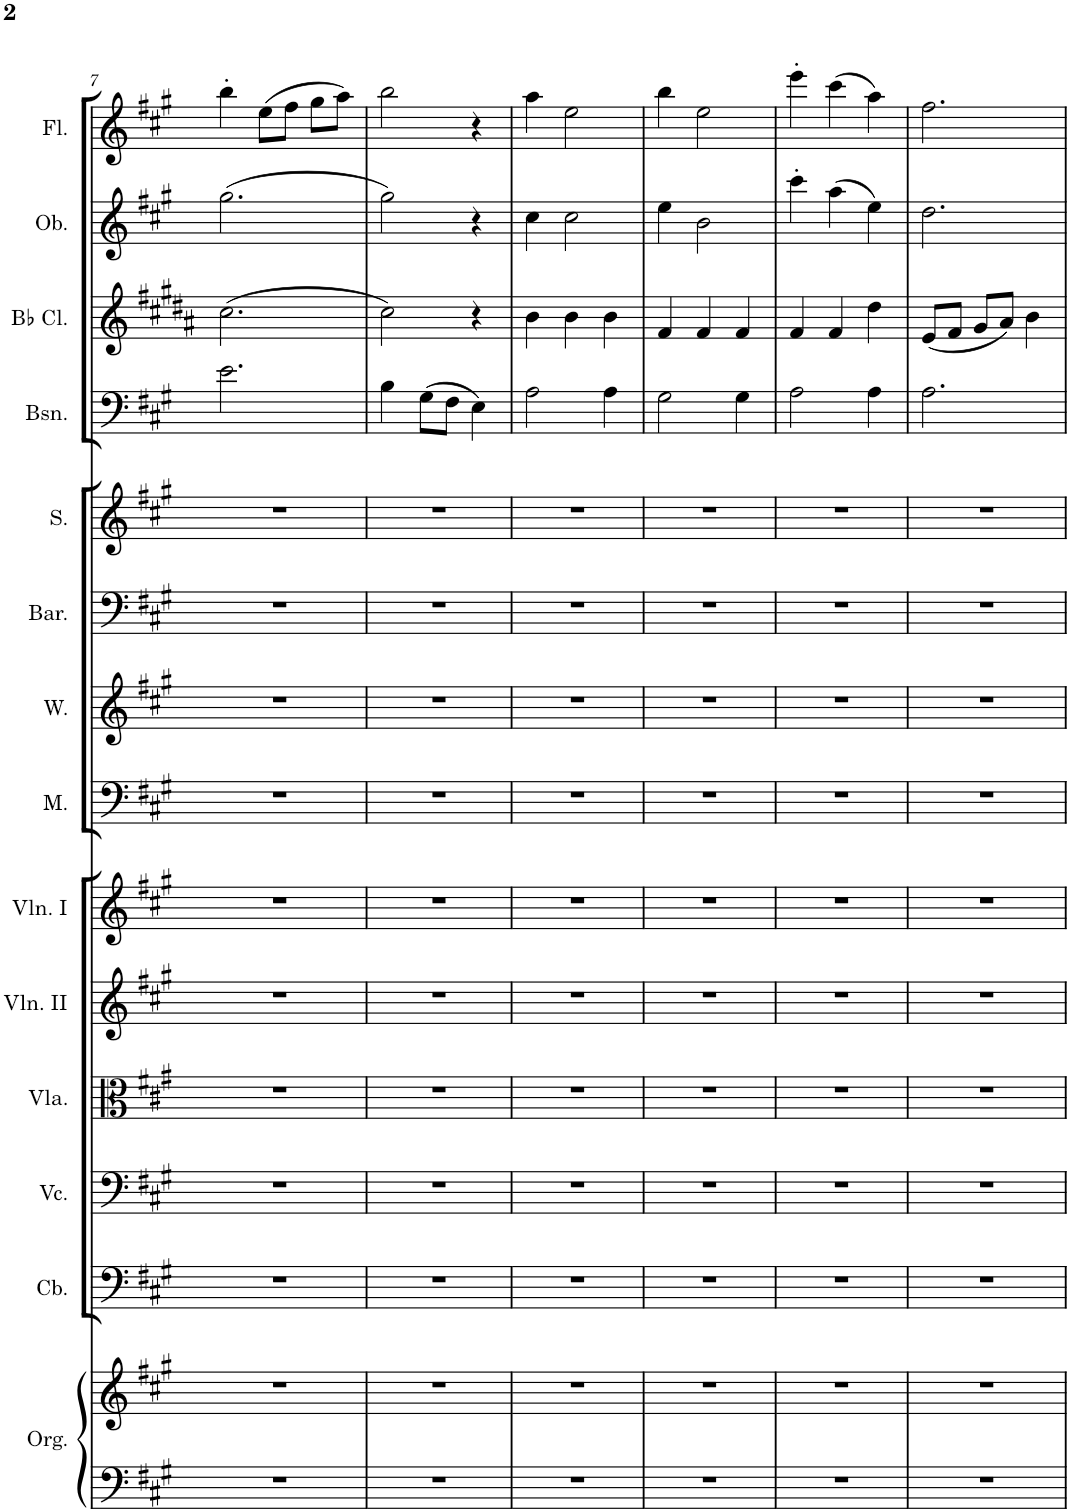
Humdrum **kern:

**kern	**kern	**kern	**kern	**kern	**kern	**kern	**kern	**kern	**kern	**kern	**kern	**kern	**kern	**kern
*part14	*part14	*part13	*part12	*part11	*part10	*part9	*part8	*part7	*part6	*part5	*part4	*part3	*part2	*part1
*staff15	*staff14	*staff13	*staff12	*staff11	*staff10	*staff9	*staff8	*staff7	*staff6	*staff5	*staff4	*staff3	*staff2	*staff1
*I"Organ	*	*I"Contrabasses	*I"Violoncellos	*I"Violas	*I"Violins II	*I"Violins I	*I"Men	*I"Women	*I"Baritone	*I"Soprano	*I"Bassoons	*I"Clarinets in Bb	*I"Oboes	*I"Flutes
*I'Org.	*	*I'Cb.	*I'Vc.	*I'Vla.	*I'Vln. II	*I'Vln. I	*I'M.	*I'W.	*I'Bar.	*I'S.	*I'Bsn.	*	*I'Ob.	*I'Fl.
!!LO:PB:g=z
*clefF4	*clefG2	*clefF4	*clefF4	*clefC3	*clefG2	*clefG2	*clefF4	*clefG2	*clefF4	*clefG2	*clefF4	*clefG2	*clefG2	*clefG2
*	*	*Trd7c12	*	*	*	*	*	*	*	*	*	*Trd1c2	*	*
*k[f#c#g#]	*k[f#c#g#]	*k[f#c#g#]	*k[f#c#g#]	*k[f#c#g#]	*k[f#c#g#]	*k[f#c#g#]	*k[f#c#g#]	*k[f#c#g#]	*k[f#c#g#]	*k[f#c#g#]	*k[f#c#g#]	*k[f#c#g#d#a#]	*k[f#c#g#]	*k[f#c#g#]
*M3/4	*M3/4	*M3/4	*M3/4	*M3/4	*M3/4	*M3/4	*M3/4	*M3/4	*M3/4	*M3/4	*M3/4	*M3/4	*M3/4	*M3/4
=7	=7	=7	=7	=7	=7	=7	=7	=7	=7	=7	=7	=7	=7	=7
2.r	2.r	2.r	2.r	2.r	2.r	2.r	2.r	2.r	2.r	2.r	2.e\	(2.cc#\	(2.gg#\	4bb'\
.	.	.	.	.	.	.	.	.	.	.	.	.	.	(8ee\L
.	.	.	.	.	.	.	.	.	.	.	.	.	.	8ff#\J
.	.	.	.	.	.	.	.	.	.	.	.	.	.	8gg#\L
.	.	.	.	.	.	.	.	.	.	.	.	.	.	8aa\J)
=8	=8	=8	=8	=8	=8	=8	=8	=8	=8	=8	=8	=8	=8	=8
2.r	2.r	2.r	2.r	2.r	2.r	2.r	2.r	2.r	2.r	2.r	4B\	2cc#\)	2gg#\)	2bb\
.	.	.	.	.	.	.	.	.	.	.	(8G#\L	.	.	.
.	.	.	.	.	.	.	.	.	.	.	8F#\J	.	.	.
.	.	.	.	.	.	.	.	.	.	.	4E\)	4r	4r	4r
=9	=9	=9	=9	=9	=9	=9	=9	=9	=9	=9	=9	=9	=9	=9
2.r	2.r	2.r	2.r	2.r	2.r	2.r	2.r	2.r	2.r	2.r	2A\	4b\	4cc#\	4aa\
.	.	.	.	.	.	.	.	.	.	.	.	4b\	2cc#\	2ee\
.	.	.	.	.	.	.	.	.	.	.	4A\	4b\	.	.
=10	=10	=10	=10	=10	=10	=10	=10	=10	=10	=10	=10	=10	=10	=10
2.r	2.r	2.r	2.r	2.r	2.r	2.r	2.r	2.r	2.r	2.r	2G#\	4f#/	4ee\	4bb\
.	.	.	.	.	.	.	.	.	.	.	.	4f#/	2b\	2ee\
.	.	.	.	.	.	.	.	.	.	.	4G#\	4f#/	.	.
=11	=11	=11	=11	=11	=11	=11	=11	=11	=11	=11	=11	=11	=11	=11
2.r	2.r	2.r	2.r	2.r	2.r	2.r	2.r	2.r	2.r	2.r	2A\	4f#/	4ccc#'\	4eee'\
.	.	.	.	.	.	.	.	.	.	.	.	4f#/	(4aa\	(4ccc#\
.	.	.	.	.	.	.	.	.	.	.	4A\	4dd#\	4ee\)	4aa\)
=12	=12	=12	=12	=12	=12	=12	=12	=12	=12	=12	=12	=12	=12	=12
2.r	2.r	2.r	2.r	2.r	2.r	2.r	2.r	2.r	2.r	2.r	2.A\	(8e/L	2.dd\	2.ff#\
.	.	.	.	.	.	.	.	.	.	.	.	8f#/J	.	.
.	.	.	.	.	.	.	.	.	.	.	.	8g#/L	.	.
.	.	.	.	.	.	.	.	.	.	.	.	8a#/J)	.	.
.	.	.	.	.	.	.	.	.	.	.	.	4b\	.	.
=	=	=	=	=	=	=	=	=	=	=	=	=	=	=
*-	*-	*-	*-	*-	*-	*-	*-	*-	*-	*-	*-	*-	*-	*-
